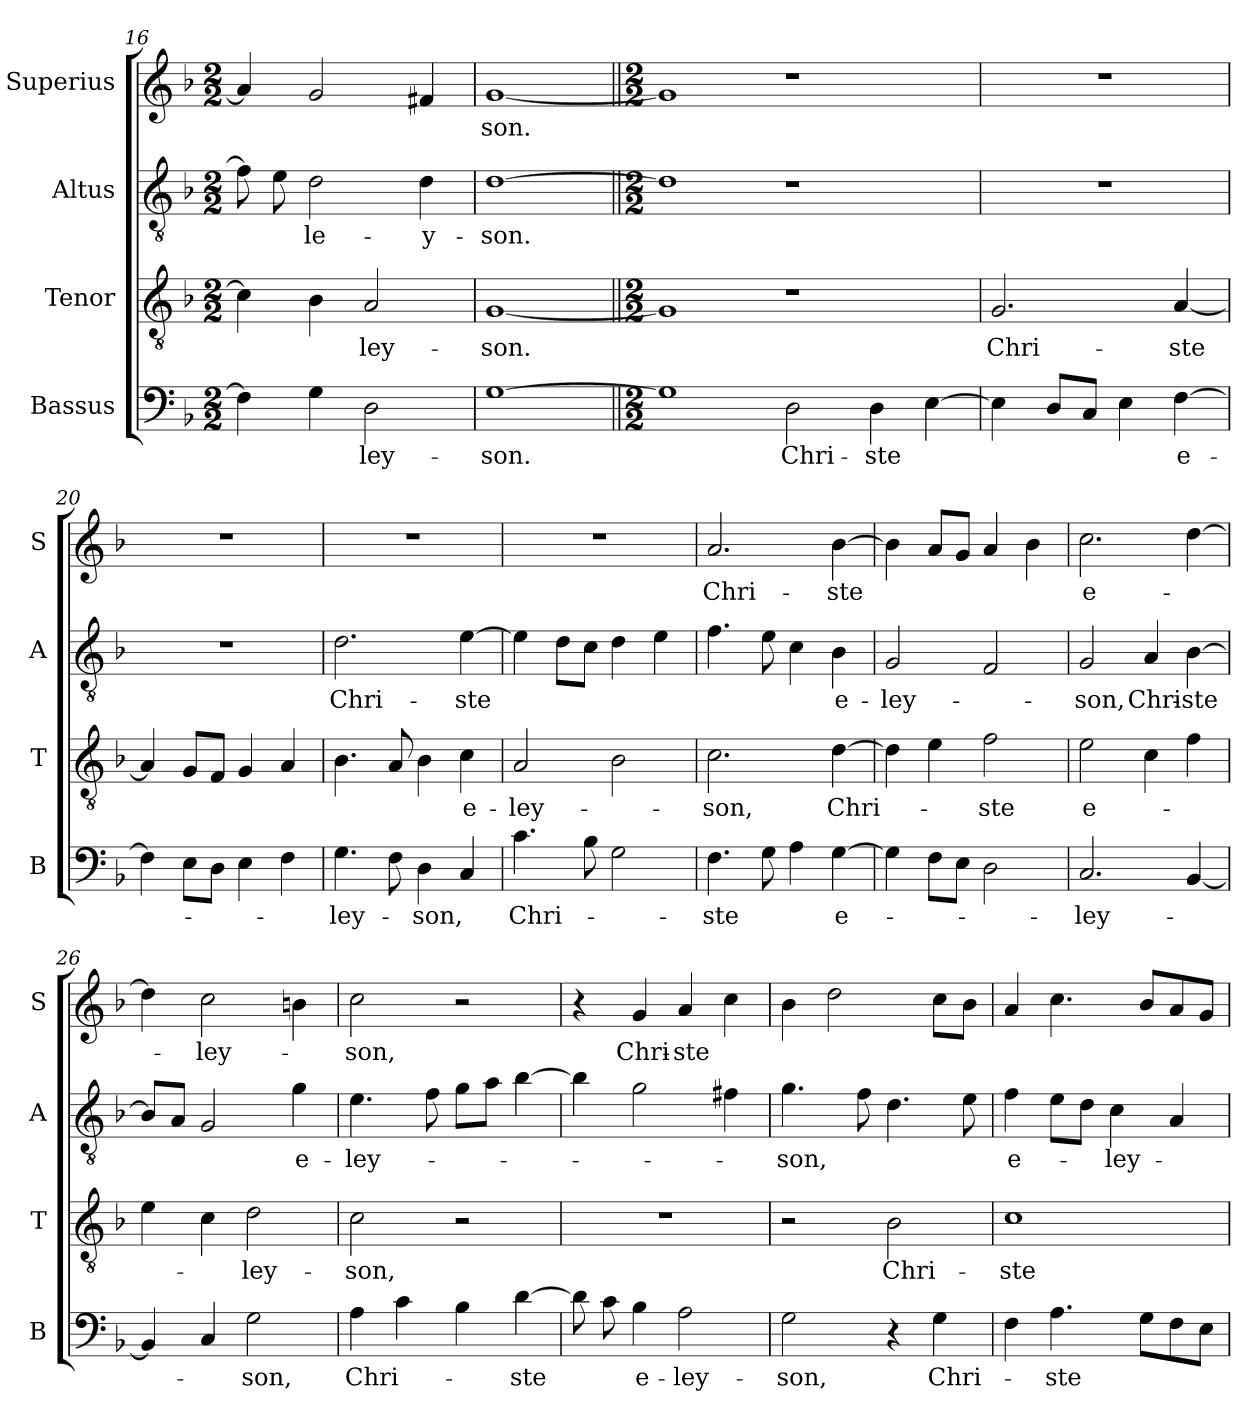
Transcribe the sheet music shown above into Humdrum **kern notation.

**kern	**text	**kern	**text	**kern	**text	**kern	**text
*part4	*part4	*part3	*part3	*part2	*part2	*part1	*part1
*staff4	*staff4	*staff3	*staff3	*staff2	*staff2	*staff1	*staff1
*I"Bassus	*	*I"Tenor	*	*I"Altus	*	*I"Superius	*
*I'B	*	*I'T	*	*I'A	*	*I'S	*
*clefF4	*	*clefGv2	*	*clefGv2	*	*clefG2	*
*k[b-]	*	*k[b-]	*	*k[b-]	*	*k[b-]	*
*M2/2	*	*M2/2	*	*M2/2	*	*M2/2	*
=16	=16	=16	=16	=16	=16	=16	=16
4F]	.	4c]	.	8f]	.	4a]	.
.	.	.	.	8e	.	.	.
4G	.	4B-	.	2d	-le-	2g	.
2D	-ley-	2A	-ley-	.	.	.	.
.	.	.	.	4d	-y-	4f#X	.
=17	=17	=17	=17	=17	=17	=17	=17
[1G	-son.	[1G	-son.	[1d	-son.	[1g	-son.
=18||	=18||	=18||	=18||	=18||	=18||	=18||	=18||
*M2/2	*	*M2/2	*	*M2/2	*	*M2/2	*
1G]	.	1G]	.	1d]	.	1g]	.
2D	Chri-	1r	.	1r	.	1r	.
4D	-ste	.	.	.	.	.	.
[4E	.	.	.	.	.	.	.
=19	=19	=19	=19	=19	=19	=19	=19
4E]	.	2.G	Chri-	1r	.	1r	.
8DL	.	.	.	.	.	.	.
8CJ	.	.	.	.	.	.	.
4E	.	.	.	.	.	.	.
!	!LO:LY:i	!	!	!	!	!	!
[4F	e-	[4A	-ste	.	.	.	.
=20	=20	=20	=20	=20	=20	=20	=20
4F]	.	4A]	.	1r	.	1r	.
8EL	.	8GL	.	.	.	.	.
8DJ	.	8FJ	.	.	.	.	.
4E	.	4G	.	.	.	.	.
4F	.	4A	.	.	.	.	.
=21	=21	=21	=21	=21	=21	=21	=21
!	!LO:LY:i	!	!	!	!	!	!
4.G	-ley-	4.B-	.	2.d	Chri-	1r	.
8F	.	8A	.	.	.	.	.
!	!LO:LY:i	!	!	!	!	!	!
4D	-son,	4B-	.	.	.	.	.
!	!	!	!LO:LY:i	!	!	!	!
4C	.	4c	e-	[4e	-ste	.	.
=22	=22	=22	=22	=22	=22	=22	=22
!	!LO:LY:i	!	!LO:LY:i	!	!	!	!
4.c	Chri-	2A	-ley-	4e]	.	1r	.
.	.	.	.	8dL	.	.	.
8B-	.	.	.	8cJ	.	.	.
2G	.	2B-	.	4d	.	.	.
.	.	.	.	4e	.	.	.
=23	=23	=23	=23	=23	=23	=23	=23
!	!LO:LY:i	!	!LO:LY:i	!	!	!	!
4.F	-ste	2.c	-son,	4.f	.	2.a	Chri-
8G	.	.	.	8e	.	.	.
4A	.	.	.	4c	.	.	.
!	!LO:LY:i	!	!LO:LY:i	!	!LO:LY:i	!	!
[4G	e-	[4d	Chri-	4B-	e-	[4b-	-ste
=24	=24	=24	=24	=24	=24	=24	=24
!	!	!	!	!	!LO:LY:i	!	!
4G]	.	4d]	.	2G	-ley-	4b-]	.
8FL	.	4e	.	.	.	8aL	.
8EJ	.	.	.	.	.	8gJ	.
!	!	!	!LO:LY:i	!	!	!	!
2D	.	2f	-ste	2F	.	4a	.
.	.	.	.	.	.	4b-	.
=25	=25	=25	=25	=25	=25	=25	=25
!	!LO:LY:i	!	!	!	!LO:LY:i	!	!LO:LY:i
2.C	-ley-	2e	e-	2G	-son,	2.cc	e-
!	!	!	!	!	!LO:LY:i	!	!
.	.	4c	.	4A	Chri-	.	.
!	!	!	!	!	!LO:LY:i	!	!
[4BB-	.	4f	.	[4B-	-ste	[4dd	.
=26	=26	=26	=26	=26	=26	=26	=26
4BB-]	.	4e	.	8B-L]	.	4dd]	.
.	.	.	.	8AJ	.	.	.
!	!	!	!	!	!	!	!LO:LY:i
4C	.	4c	.	2G	.	2cc	-ley-
!	!LO:LY:i	!	!	!	!	!	!
2G	-son,	2d	-ley-	.	.	.	.
!	!	!	!	!	!LO:LY:i	!	!
.	.	.	.	4g	e-	4bn	.
=27	=27	=27	=27	=27	=27	=27	=27
!	!LO:LY:i	!	!	!	!LO:LY:i	!	!LO:LY:i
4A	Chri-	2c	-son,	4.e	-ley-	2cc	-son,
4c	.	.	.	.	.	.	.
.	.	.	.	8f	.	.	.
4B-	.	2r	.	8gL	.	2r	.
.	.	.	.	8aJ	.	.	.
!	!LO:LY:i	!	!	!	!	!	!
[4d	-ste	.	.	[4b-	.	.	.
=28	=28	=28	=28	=28	=28	=28	=28
8d]	.	1r	.	4b-]	.	4r	.
8c	.	.	.	.	.	.	.
!	!LO:LY:i	!	!	!	!	!	!LO:LY:i
4B-	e-	.	.	2g	.	4g	Chri-
!	!LO:LY:i	!	!	!	!	!	!LO:LY:i
2A	-ley-	.	.	.	.	4a	-ste
.	.	.	.	4f#X	.	4cc	.
=29	=29	=29	=29	=29	=29	=29	=29
!	!LO:LY:i	!	!	!	!LO:LY:i	!	!
2G	-son,	2r	.	4.g	-son,	4b-	.
.	.	.	.	.	.	2dd	.
.	.	.	.	8f	.	.	.
!	!	!	!LO:LY:i	!	!	!	!
4r	.	2B-	Chri-	4.d	.	.	.
!	!LO:LY:i	!	!	!	!	!	!
4G	Chri-	.	.	.	.	8ccL	.
.	.	.	.	8e	.	8b-J	.
=30	=30	=30	=30	=30	=30	=30	=30
!	!	!	!LO:LY:i	!	!LO:LY:i	!	!
4F	.	1c	-ste	4f	e-	4a	.
!	!LO:LY:i	!	!	!	!	!	!
4.A	-ste	.	.	8eL	.	4.cc	.
.	.	.	.	8dJ	.	.	.
!	!	!	!	!	!LO:LY:i	!	!
.	.	.	.	4c	-ley-	.	.
8GL	.	.	.	.	.	8b-L	.
8F	.	.	.	4A	.	8a	.
8EJ	.	.	.	.	.	8gJ	.
=	=	=	=	=	=	=	=
*-	*-	*-	*-	*-	*-	*-	*-
